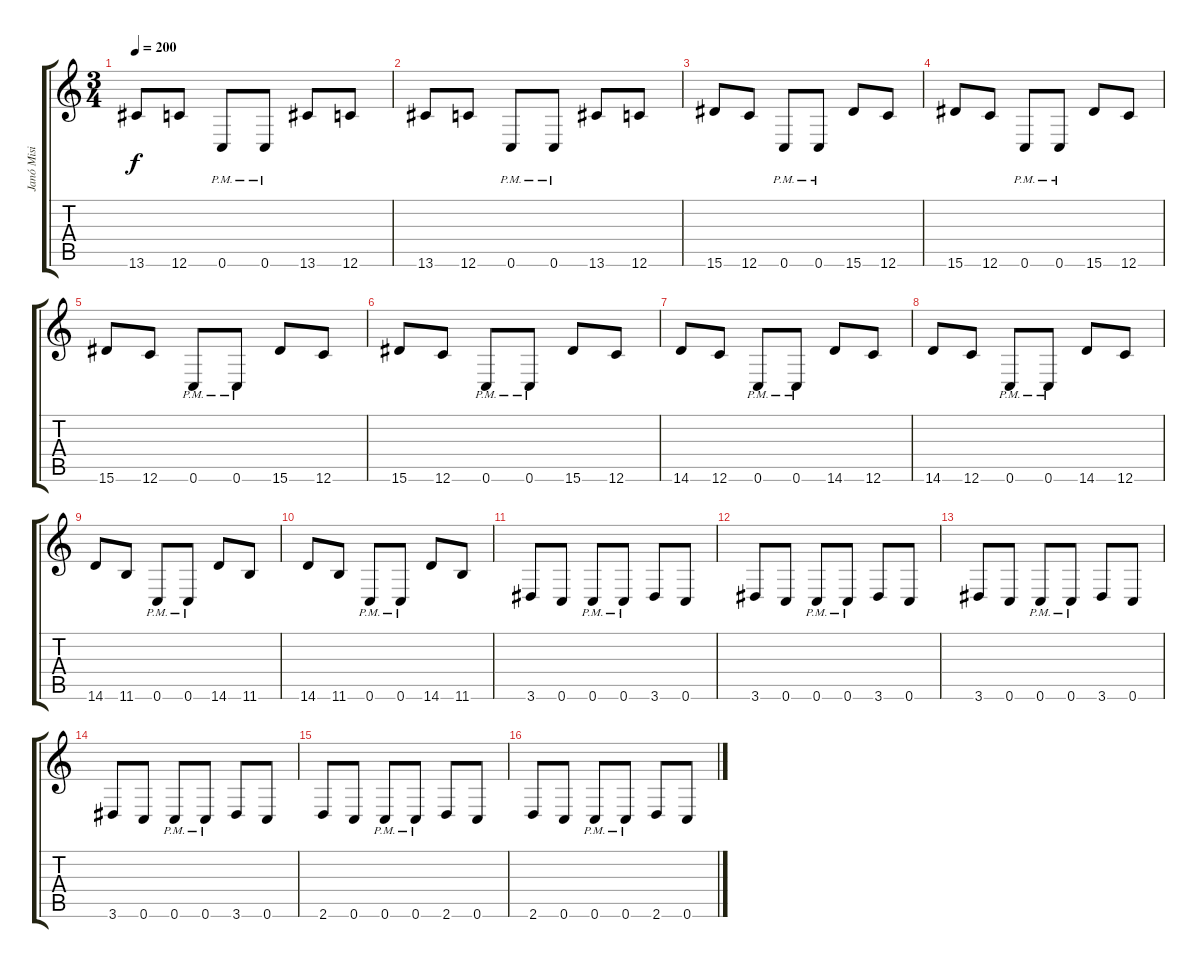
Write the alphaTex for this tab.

\track ("Janó Misi" "Janó Misi") {instrument distortionguitar}
\staff {score tabs}
\tuning (D4 A3 F3 C3 G2 C2) {hide}
\ts (3 4)
\tempo 200
\clef g2
\ks c
13.6.8{dy f} 12.6.8 0.6{pm}.8 0.6{pm}.8 13.6.8 12.6.8 |
13.6.8 12.6.8 0.6{pm}.8 0.6{pm}.8 13.6.8 12.6.8 |
15.6.8 12.6.8 0.6{pm}.8 0.6{pm}.8 15.6.8 12.6.8 |
15.6.8 12.6.8 0.6{pm}.8 0.6{pm}.8 15.6.8 12.6.8 |
15.6.8 12.6.8 0.6{pm}.8 0.6{pm}.8 15.6.8 12.6.8 |
15.6.8 12.6.8 0.6{pm}.8 0.6{pm}.8 15.6.8 12.6.8 |
14.6.8 12.6.8 0.6{pm}.8 0.6{pm}.8 14.6.8 12.6.8 |
14.6.8 12.6.8 0.6{pm}.8 0.6{pm}.8 14.6.8 12.6.8 |
14.6.8 11.6.8 0.6{pm}.8 0.6{pm}.8 14.6.8 11.6.8 |
14.6.8 11.6.8 0.6{pm}.8 0.6{pm}.8 14.6.8 11.6.8 |
3.6.8 0.6.8 0.6{pm}.8 0.6{pm}.8 3.6.8 0.6.8 |
3.6.8 0.6.8 0.6{pm}.8 0.6{pm}.8 3.6.8 0.6.8 |
3.6.8 0.6.8 0.6{pm}.8 0.6{pm}.8 3.6.8 0.6.8 |
3.6.8 0.6.8 0.6{pm}.8 0.6{pm}.8 3.6.8 0.6.8 |
2.6.8 0.6.8 0.6{pm}.8 0.6{pm}.8 2.6.8 0.6.8 |
2.6.8 0.6.8 0.6{pm}.8 0.6{pm}.8 2.6.8 0.6.8
